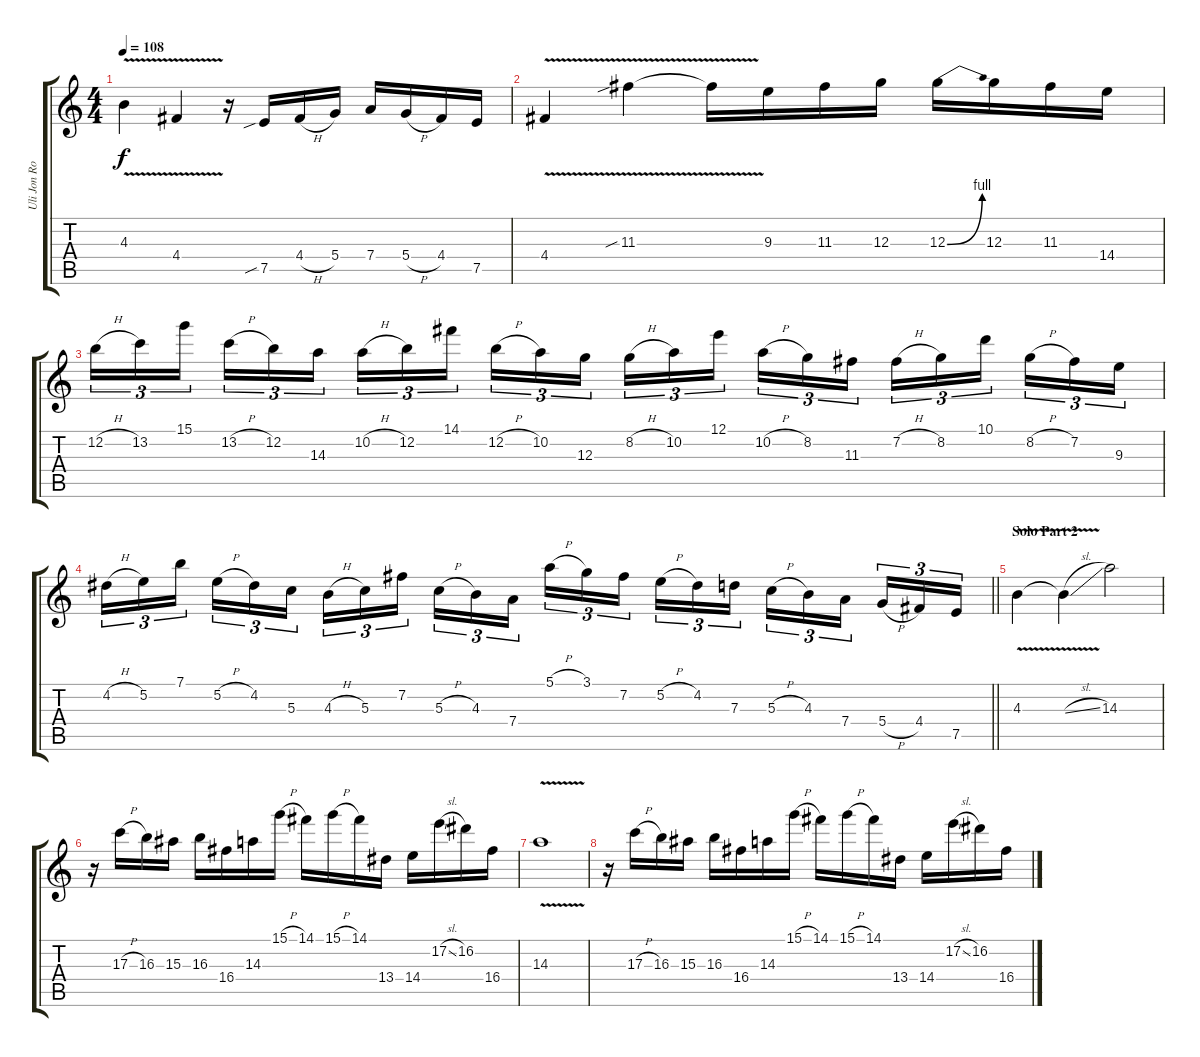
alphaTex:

\track ("Uli Jon Roth" "Uli Jon Ro") {instrument distortionguitar}
\staff {score tabs}
\tuning (E4 B3 G3 D3 A2 E2) {hide}
\ts (4 4)
\tempo 108
\clef g2
\ks c
4.3{v}.4{dy f} 4.4{v}.4 r.16 7.5{sib}.16 4.4{h}.16 5.4.16 7.4.16 5.4{h}.16 4.4.16 7.5.16 |
4.4{v}.4 11.3{v sib}.4 11.3{t}.16 9.3.16 11.3.16 12.3.16 12.3{be (bend 0 0 60 4)}.16 12.3.16 11.3.16 14.4.16 |
12.2{h}.16{tu (3 2)} 13.2.16{tu (3 2)} 15.1.16{tu (3 2) beam splitsecondary} 13.2{h}.16{tu (3 2)} 12.2.16{tu (3 2)} 14.3.16{tu (3 2)} 10.2{h}.16{tu (3 2)} 12.2.16{tu (3 2)} 14.1.16{tu (3 2) beam splitsecondary} 12.2{h}.16{tu (3 2)} 10.2.16{tu (3 2)} 12.3.16{tu (3 2)} 8.2{h}.16{tu (3 2)} 10.2.16{tu (3 2)} 12.1.16{tu (3 2) beam splitsecondary} 10.2{h}.16{tu (3 2)} 8.2.16{tu (3 2)} 11.3.16{tu (3 2)} 7.2{h}.16{tu (3 2)} 8.2.16{tu (3 2)} 10.1.16{tu (3 2) beam splitsecondary} 8.2{h}.16{tu (3 2)} 7.2.16{tu (3 2)} 9.3.16{tu (3 2)} |
\barLineRight lightlight
4.2{h}.16{tu (3 2)} 5.2.16{tu (3 2)} 7.1.16{tu (3 2) beam splitsecondary} 5.2{h}.16{tu (3 2)} 4.2.16{tu (3 2)} 5.3.16{tu (3 2)} 4.3{h}.16{tu (3 2)} 5.3.16{tu (3 2)} 7.2.16{tu (3 2) beam splitsecondary} 5.3{h}.16{tu (3 2)} 4.3.16{tu (3 2)} 7.4.16{tu (3 2)} 5.1{h}.16{tu (3 2)} 3.1.16{tu (3 2)} 7.2.16{tu (3 2) beam splitsecondary} 5.2{h}.16{tu (3 2)} 4.2.16{tu (3 2)} 7.3.16{tu (3 2)} 5.3{h}.16{tu (3 2)} 4.3.16{tu (3 2)} 7.4.16{tu (3 2) beam splitsecondary} 5.4{h}.16{tu (3 2)} 4.4.16{tu (3 2)} 7.5.16{tu (3 2)} |
\section ("" "Solo Part 2")
4.3{v}.4 4.3{sl t}.4 14.3.2 |
r.16 17.3{h}.16 16.3.16 15.3.16 16.3.16 16.4.16 14.3.16 15.1{h}.16 14.1.16 15.1{h}.16 14.1.16 13.4.16 14.4.16 17.2{sl}.16 16.2.16 16.4.16 |
14.3{v}.1 |
r.16 17.3{h}.16 16.3.16 15.3.16 16.3.16 16.4.16 14.3.16 15.1{h}.16 14.1.16 15.1{h}.16 14.1.16 13.4.16 14.4.16 17.2{sl}.16 16.2.16 16.4.16
